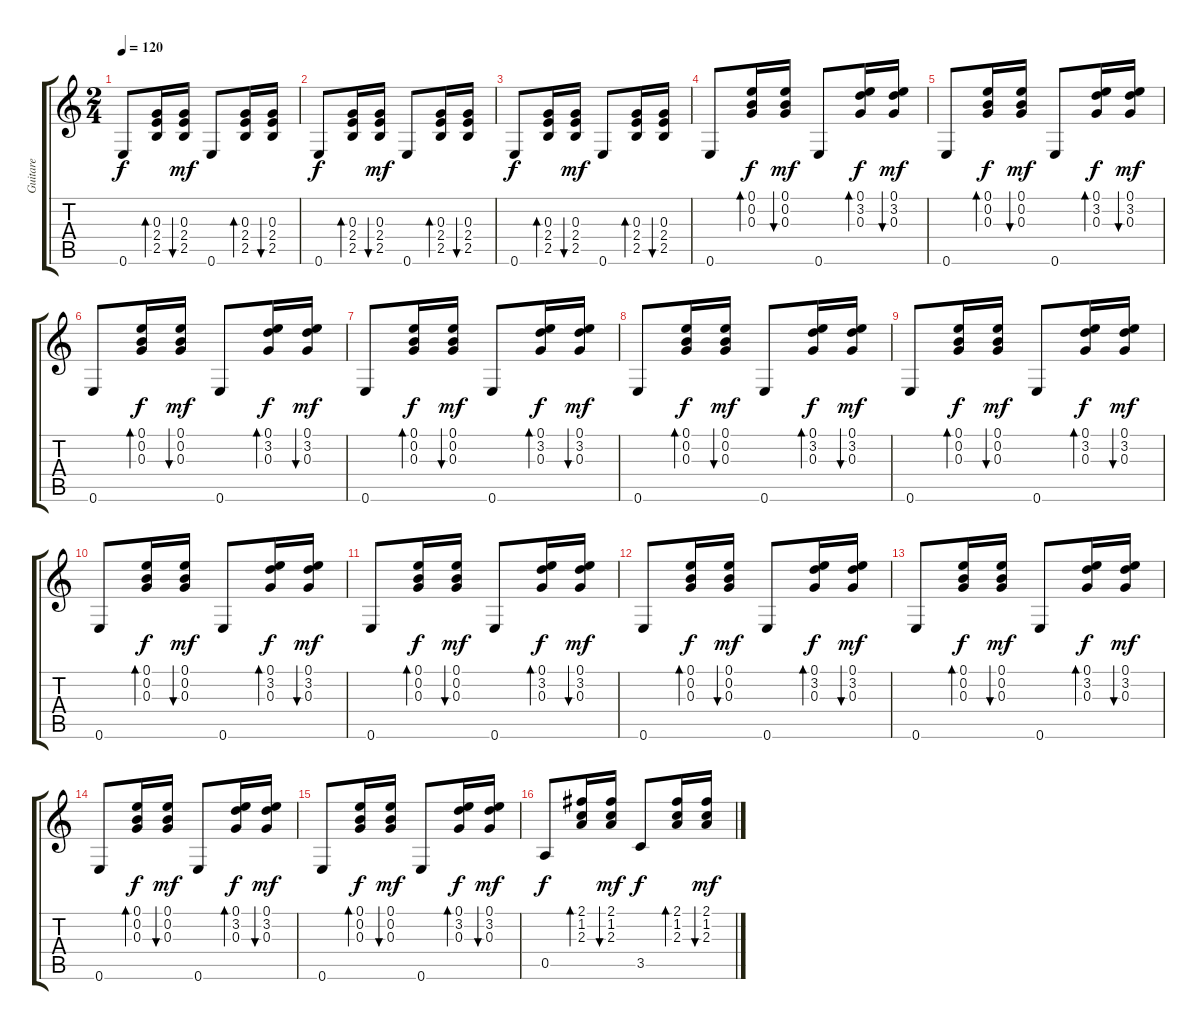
\track ("Guitare" "Guitare") {instrument acousticguitarnylon}
\staff {score tabs}
\tuning (E4 B3 G3 D3 A2 E2) {hide}
\ts (2 4)
\tempo 120
\clef g2
\ks c
0.6.8{dy f} (0.3 2.4 2.5).16{bd 120} (0.3 2.4 2.5).16{bu 120 dy mf} 0.6.8 (0.3 2.4 2.5).16{bd 120} (0.3 2.4 2.5).16{bu 120} |
0.6.8{dy f} (0.3 2.4 2.5).16{bd 120} (0.3 2.4 2.5).16{bu 120 dy mf} 0.6.8 (0.3 2.4 2.5).16{bd 120} (0.3 2.4 2.5).16{bu 120} |
0.6.8{dy f} (0.3 2.4 2.5).16{bd 120} (0.3 2.4 2.5).16{bu 120 dy mf} 0.6.8 (0.3 2.4 2.5).16{bd 120} (0.3 2.4 2.5).16{bu 120} |
0.6.8 (0.1 0.2 0.3).16{bd 120 dy f} (0.1 0.2 0.3).16{bu 120 dy mf} 0.6.8 (0.1 3.2 0.3).16{bd 120 dy f} (0.1 3.2 0.3).16{bu 120 dy mf} |
0.6.8 (0.1 0.2 0.3).16{bd 120 dy f} (0.1 0.2 0.3).16{bu 120 dy mf} 0.6.8 (0.1 3.2 0.3).16{bd 120 dy f} (0.1 3.2 0.3).16{bu 120 dy mf} |
0.6.8 (0.1 0.2 0.3).16{bd 120 dy f} (0.1 0.2 0.3).16{bu 120 dy mf} 0.6.8 (0.1 3.2 0.3).16{bd 120 dy f} (0.1 3.2 0.3).16{bu 120 dy mf} |
0.6.8 (0.1 0.2 0.3).16{bd 120 dy f} (0.1 0.2 0.3).16{bu 120 dy mf} 0.6.8 (0.1 3.2 0.3).16{bd 120 dy f} (0.1 3.2 0.3).16{bu 120 dy mf} |
0.6.8 (0.1 0.2 0.3).16{bd 120 dy f} (0.1 0.2 0.3).16{bu 120 dy mf} 0.6.8 (0.1 3.2 0.3).16{bd 120 dy f} (0.1 3.2 0.3).16{bu 120 dy mf} |
0.6.8 (0.1 0.2 0.3).16{bd 120 dy f} (0.1 0.2 0.3).16{bu 120 dy mf} 0.6.8 (0.1 3.2 0.3).16{bd 120 dy f} (0.1 3.2 0.3).16{bu 120 dy mf} |
0.6.8 (0.1 0.2 0.3).16{bd 120 dy f} (0.1 0.2 0.3).16{bu 120 dy mf} 0.6.8 (0.1 3.2 0.3).16{bd 120 dy f} (0.1 3.2 0.3).16{bu 120 dy mf} |
0.6.8 (0.1 0.2 0.3).16{bd 120 dy f} (0.1 0.2 0.3).16{bu 120 dy mf} 0.6.8 (0.1 3.2 0.3).16{bd 120 dy f} (0.1 3.2 0.3).16{bu 120 dy mf} |
0.6.8 (0.1 0.2 0.3).16{bd 120 dy f} (0.1 0.2 0.3).16{bu 120 dy mf} 0.6.8 (0.1 3.2 0.3).16{bd 120 dy f} (0.1 3.2 0.3).16{bu 120 dy mf} |
0.6.8 (0.1 0.2 0.3).16{bd 120 dy f} (0.1 0.2 0.3).16{bu 120 dy mf} 0.6.8 (0.1 3.2 0.3).16{bd 120 dy f} (0.1 3.2 0.3).16{bu 120 dy mf} |
0.6.8 (0.1 0.2 0.3).16{bd 120 dy f} (0.1 0.2 0.3).16{bu 120 dy mf} 0.6.8 (0.1 3.2 0.3).16{bd 120 dy f} (0.1 3.2 0.3).16{bu 120 dy mf} |
0.6.8 (0.1 0.2 0.3).16{bd 120 dy f} (0.1 0.2 0.3).16{bu 120 dy mf} 0.6.8 (0.1 3.2 0.3).16{bd 120 dy f} (0.1 3.2 0.3).16{bu 120 dy mf} |
0.5.8{dy f} (2.1 1.2 2.3).16{bd 120} (2.1 1.2 2.3).16{bu 120 dy mf} 3.5.8{dy f} (2.1 1.2 2.3).16{bd 120} (2.1 1.2 2.3).16{bu 120 dy mf}
